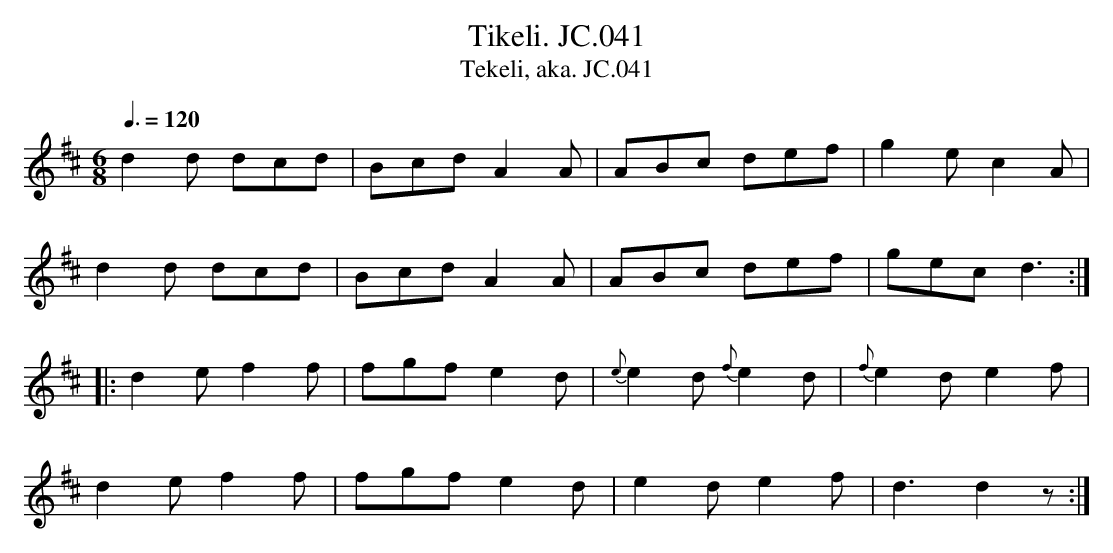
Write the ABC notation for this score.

X:1
T:Tikeli. JC.041
T:Tekeli, aka. JC.041
M:6/8
L:1/8
Q:3/8=120
K:D
d2d dcd|\\
BcdA2A|ABc def|g2ec2A|
d2d dcd|BcdA2A|ABc def|gecd3:|
|:d2ef2f|fgfe2d|{e}e2d{f}e2d|{f}e2de2f|
d2ef2f|fgfe2d|e2de2f|d3d2z:|
